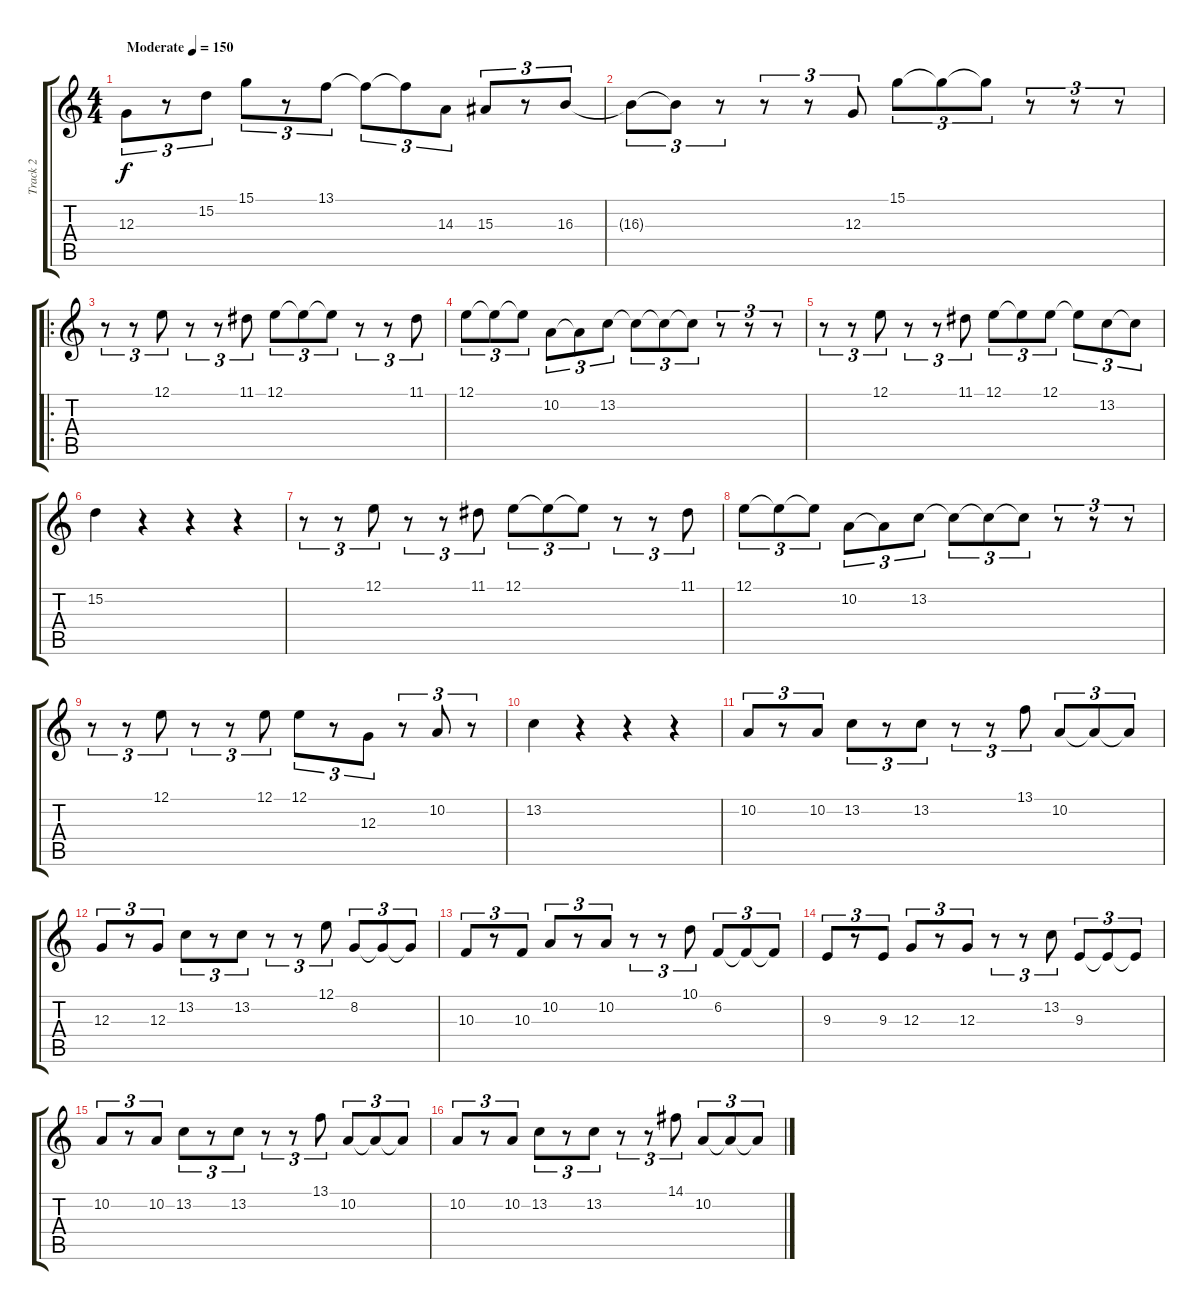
\track ("Track 2" "Track 2") {instrument lead5charang}
\staff {score tabs}
\tuning (E4 B3 G3 D3 A2 E2) {hide}
\ts (4 4)
\tempo (150 "Moderate")
\clef g2
\ks c
12.3.8{tu (3 2) dy f instrument lead5charang} r.8{tu (3 2)} 15.2.8{tu (3 2)} 15.1.8{tu (3 2)} r.8{tu (3 2)} 13.1.8{tu (3 2)} 13.1{t}.8{tu (3 2)} 13.1{t}.8{tu (3 2)} 14.3.8{tu (3 2)} 15.3.8{tu (3 2)} r.8{tu (3 2)} 16.3.8{tu (3 2)} |
16.3{t}.8{tu (3 2)} 16.3{t}.8{tu (3 2)} r.8{tu (3 2)} r.8{tu (3 2)} r.8{tu (3 2)} 12.3.8{tu (3 2)} 15.1.8{tu (3 2)} 15.1{t}.8{tu (3 2)} 15.1{t}.8{tu (3 2)} r.8{tu (3 2)} r.8{tu (3 2)} r.8{tu (3 2)} |
\ro
r.8{tu (3 2)} r.8{tu (3 2)} 12.1.8{tu (3 2)} r.8{tu (3 2)} r.8{tu (3 2)} 11.1.8{tu (3 2)} 12.1.8{tu (3 2)} 12.1{t}.8{tu (3 2)} 12.1{t}.8{tu (3 2)} r.8{tu (3 2)} r.8{tu (3 2)} 11.1.8{tu (3 2)} |
12.1.8{tu (3 2)} 12.1{t}.8{tu (3 2)} 12.1{t}.8{tu (3 2)} 10.2.8{tu (3 2)} 10.2{t}.8{tu (3 2)} 13.2.8{tu (3 2)} 13.2{t}.8{tu (3 2)} 13.2{t}.8{tu (3 2)} 13.2{t}.8{tu (3 2)} r.8{tu (3 2)} r.8{tu (3 2)} r.8{tu (3 2)} |
r.8{tu (3 2)} r.8{tu (3 2)} 12.1.8{tu (3 2)} r.8{tu (3 2)} r.8{tu (3 2)} 11.1.8{tu (3 2)} 12.1.8{tu (3 2)} 12.1{t}.8{tu (3 2)} 12.1.8{tu (3 2)} 12.1{t}.8{tu (3 2)} 13.2.8{tu (3 2)} 13.2{t}.8{tu (3 2)} |
15.2.4 r.4 r.4 r.4 |
r.8{tu (3 2)} r.8{tu (3 2)} 12.1.8{tu (3 2)} r.8{tu (3 2)} r.8{tu (3 2)} 11.1.8{tu (3 2)} 12.1.8{tu (3 2)} 12.1{t}.8{tu (3 2)} 12.1{t}.8{tu (3 2)} r.8{tu (3 2)} r.8{tu (3 2)} 11.1.8{tu (3 2)} |
12.1.8{tu (3 2)} 12.1{t}.8{tu (3 2)} 12.1{t}.8{tu (3 2)} 10.2.8{tu (3 2)} 10.2{t}.8{tu (3 2)} 13.2.8{tu (3 2)} 13.2{t}.8{tu (3 2)} 13.2{t}.8{tu (3 2)} 13.2{t}.8{tu (3 2)} r.8{tu (3 2)} r.8{tu (3 2)} r.8{tu (3 2)} |
r.8{tu (3 2)} r.8{tu (3 2)} 12.1.8{tu (3 2)} r.8{tu (3 2)} r.8{tu (3 2)} 12.1.8{tu (3 2)} 12.1.8{tu (3 2)} r.8{tu (3 2)} 12.3.8{tu (3 2)} r.8{tu (3 2)} 10.2.8{tu (3 2)} r.8{tu (3 2)} |
13.2.4 r.4 r.4 r.4 |
10.2.8{tu (3 2)} r.8{tu (3 2)} 10.2.8{tu (3 2)} 13.2.8{tu (3 2)} r.8{tu (3 2)} 13.2.8{tu (3 2)} r.8{tu (3 2)} r.8{tu (3 2)} 13.1.8{tu (3 2)} 10.2.8{tu (3 2)} 10.2{t}.8{tu (3 2)} 10.2{t}.8{tu (3 2)} |
12.3.8{tu (3 2)} r.8{tu (3 2)} 12.3.8{tu (3 2)} 13.2.8{tu (3 2)} r.8{tu (3 2)} 13.2.8{tu (3 2)} r.8{tu (3 2)} r.8{tu (3 2)} 12.1.8{tu (3 2)} 8.2.8{tu (3 2)} 8.2{t}.8{tu (3 2)} 8.2{t}.8{tu (3 2)} |
10.3.8{tu (3 2)} r.8{tu (3 2)} 10.3.8{tu (3 2)} 10.2.8{tu (3 2)} r.8{tu (3 2)} 10.2.8{tu (3 2)} r.8{tu (3 2)} r.8{tu (3 2)} 10.1.8{tu (3 2)} 6.2.8{tu (3 2)} 6.2{t}.8{tu (3 2)} 6.2{t}.8{tu (3 2)} |
9.3.8{tu (3 2)} r.8{tu (3 2)} 9.3.8{tu (3 2)} 12.3.8{tu (3 2)} r.8{tu (3 2)} 12.3.8{tu (3 2)} r.8{tu (3 2)} r.8{tu (3 2)} 13.2.8{tu (3 2)} 9.3.8{tu (3 2)} 9.3{t}.8{tu (3 2)} 9.3{t}.8{tu (3 2)} |
10.2.8{tu (3 2)} r.8{tu (3 2)} 10.2.8{tu (3 2)} 13.2.8{tu (3 2)} r.8{tu (3 2)} 13.2.8{tu (3 2)} r.8{tu (3 2)} r.8{tu (3 2)} 13.1.8{tu (3 2)} 10.2.8{tu (3 2)} 10.2{t}.8{tu (3 2)} 10.2{t}.8{tu (3 2)} |
10.2.8{tu (3 2)} r.8{tu (3 2)} 10.2.8{tu (3 2)} 13.2.8{tu (3 2)} r.8{tu (3 2)} 13.2.8{tu (3 2)} r.8{tu (3 2)} r.8{tu (3 2)} 14.1.8{tu (3 2)} 10.2.8{tu (3 2)} 10.2{t}.8{tu (3 2)} 10.2{t}.8{tu (3 2)}
